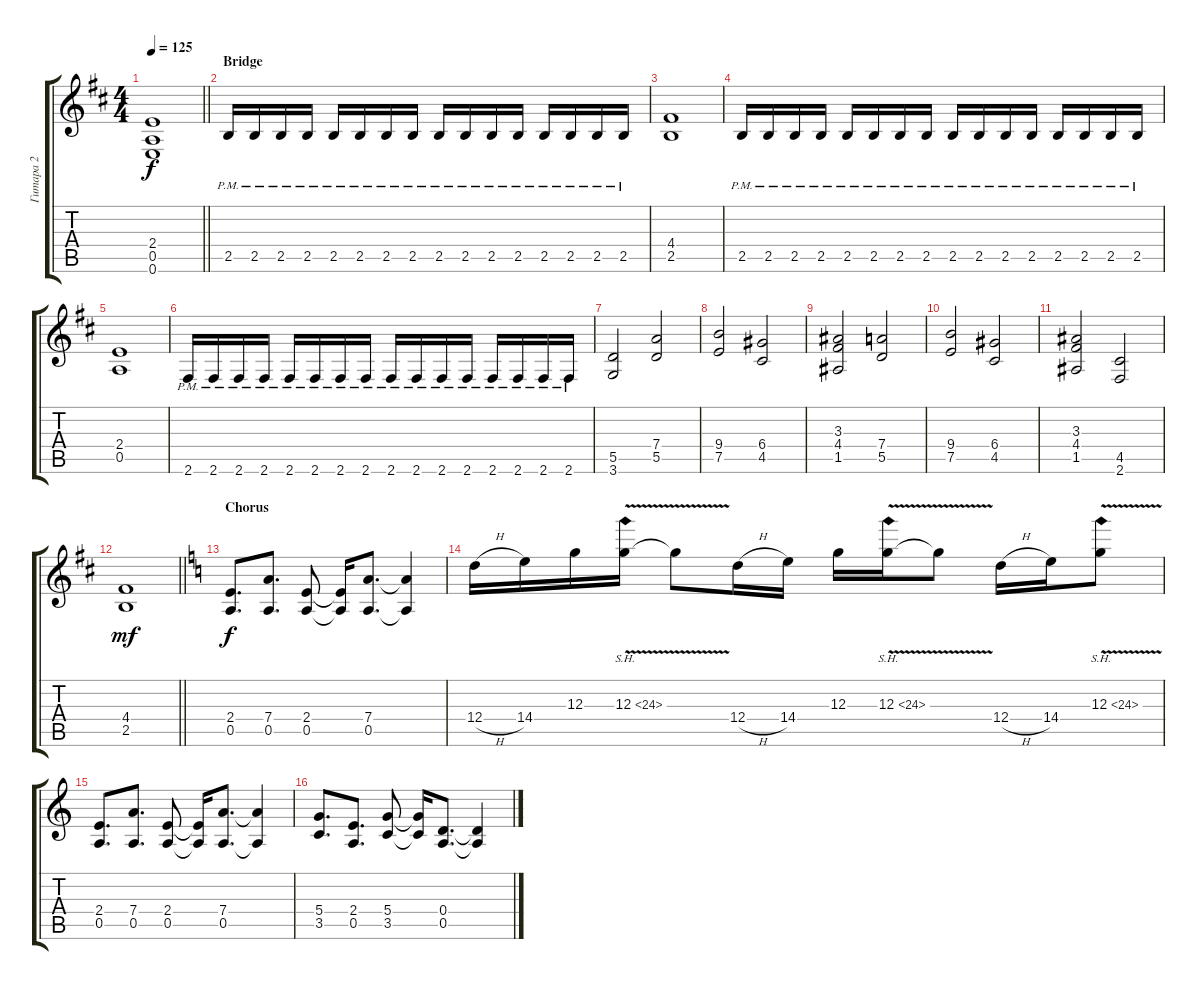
\track ("Гитара 2" "Гитара 2") {instrument distortionguitar}
\staff {score tabs}
\tuning (E4 B3 G3 D3 A2 E2) {hide}
\ts (4 4)
\tempo 125
\clef g2
\barLineRight lightlight
\ks bminor
(2.4 0.5 0.6).1{dy f} |
\section ("" "Bridge")
2.5{pm}.16{volume 8} 2.5{pm}.16 2.5{pm}.16 2.5{pm}.16 2.5{pm}.16 2.5{pm}.16 2.5{pm}.16 2.5{pm}.16 2.5{pm}.16 2.5{pm}.16 2.5{pm}.16 2.5{pm}.16 2.5{pm}.16 2.5{pm}.16 2.5{pm}.16 2.5{pm}.16 |
(4.4 2.5).1 |
2.5{pm}.16 2.5{pm}.16 2.5{pm}.16 2.5{pm}.16 2.5{pm}.16 2.5{pm}.16 2.5{pm}.16 2.5{pm}.16 2.5{pm}.16 2.5{pm}.16 2.5{pm}.16 2.5{pm}.16 2.5{pm}.16 2.5{pm}.16 2.5{pm}.16 2.5{pm}.16 |
(2.4 0.5).1 |
2.6{pm}.16 2.6{pm}.16 2.6{pm}.16 2.6{pm}.16 2.6{pm}.16 2.6{pm}.16 2.6{pm}.16 2.6{pm}.16 2.6{pm}.16 2.6{pm}.16 2.6{pm}.16 2.6{pm}.16 2.6{pm}.16 2.6{pm}.16 2.6{pm}.16 2.6{pm}.16 |
(5.5 3.6).2 (7.4 5.5).2 |
(9.4 7.5).2 (6.4 4.5).2 |
(3.3 4.4 1.5).2 (7.4 5.5).2 |
(9.4 7.5).2 (6.4 4.5).2 |
(3.3 4.4 1.5).2 (4.5 2.6).2 |
\barLineRight lightlight
(4.4 2.5).1{dy mf} |
\section ("" "Chorus")
\ks aminor
(2.4 0.5).8{d dy f} (7.4 0.5).8{d} (2.4 0.5).8 (2.4{t} 0.5{t}).16 (7.4 0.5).8{d} (7.4{t} 0.5{t}).4 |
12.4{h}.16 14.4.16 12.3.16 12.3{sh 12 v}.16 12.3{t}.8 12.4{h}.16 14.4.16 12.3.16 12.3{sh 12 v}.16 12.3{t}.8 12.4{h}.16 14.4.16 12.3{sh 12 v}.8 |
(2.4 0.5).8{d} (7.4 0.5).8{d} (2.4 0.5).8 (2.4{t} 0.5{t}).16 (7.4 0.5).8{d} (7.4{t} 0.5{t}).4 |
(5.4 3.5).8{d} (2.4 0.5).8{d} (5.4 3.5).8 (5.4{t} 3.5{t}).16 (0.4 0.5).8{d} (0.4{t} 0.5{t}).4
